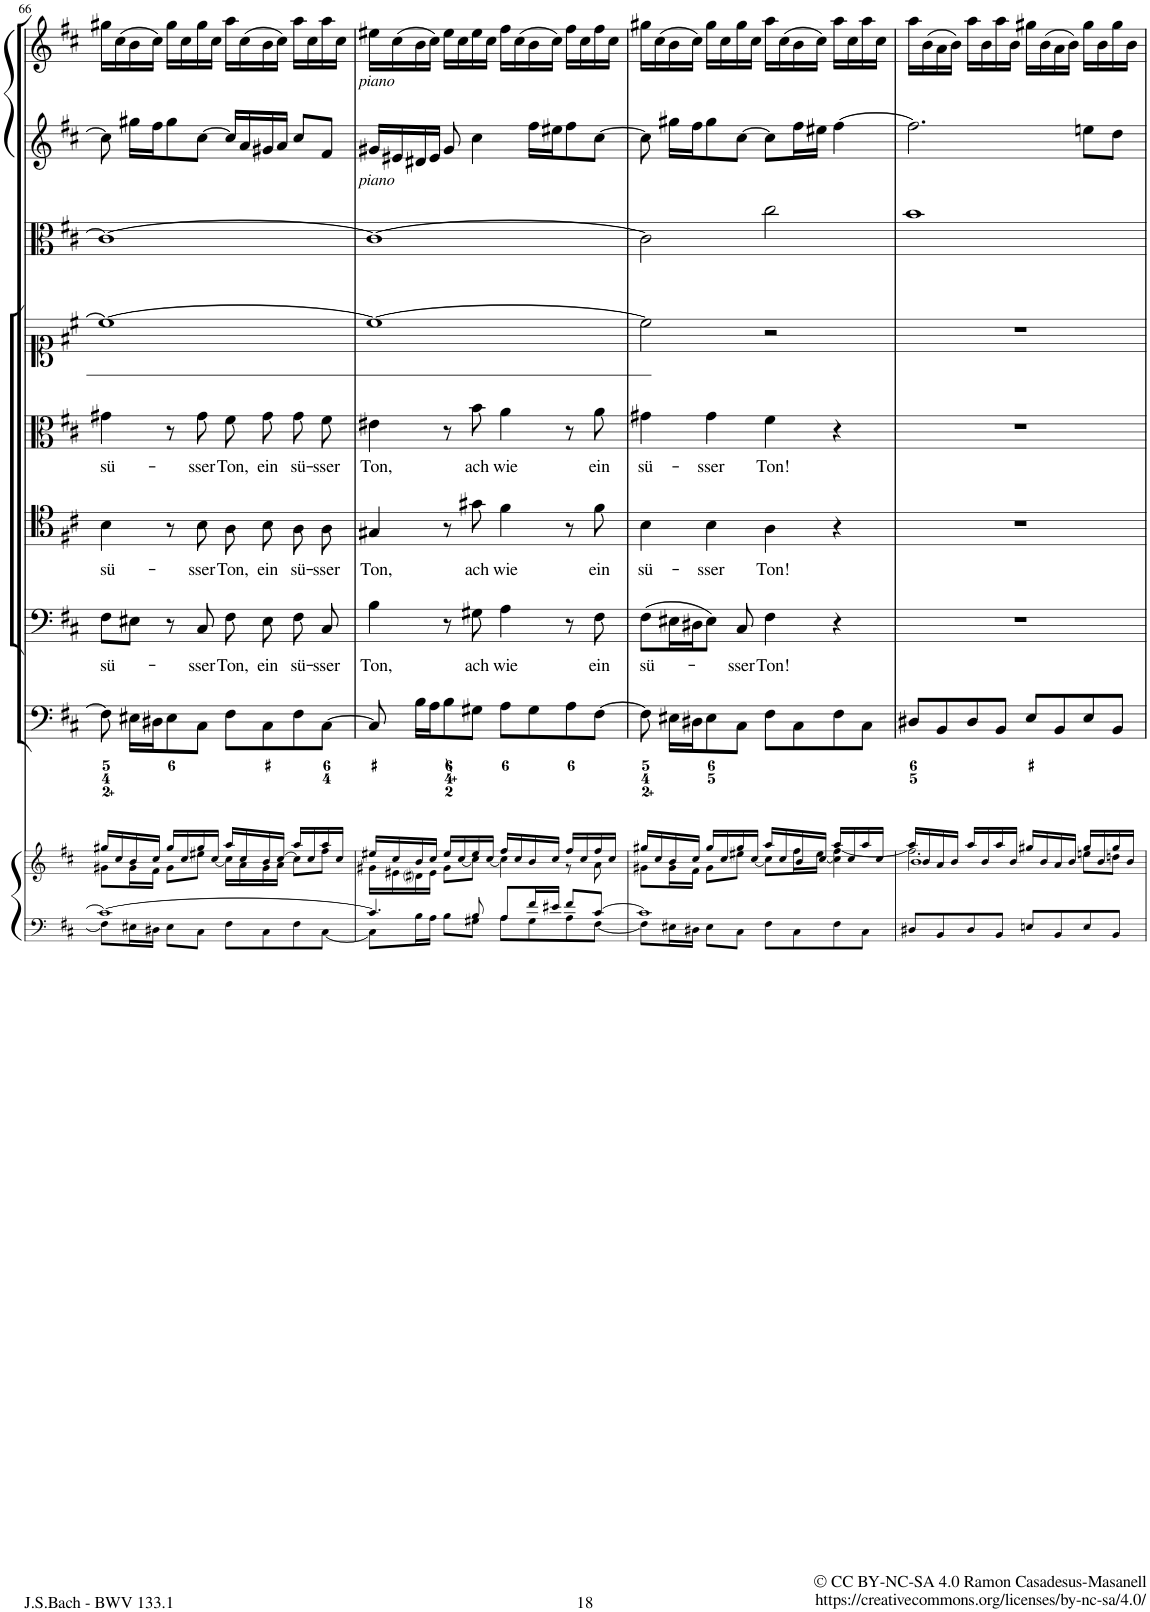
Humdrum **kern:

**kern	**kern	**kern	**kern	**text	**kern	**text	**kern	**text	**kern	**kern	**kern	**dynam	**kern	**dynam
*part9	*part9	*part8	*part7	*part7	*part6	*part6	*part5	*part5	*part4	*part3	*part2	*part2	*part1	*part1
*staff10	*staff9	*staff8	*staff7	*staff7	*staff6	*staff6	*staff5	*staff5	*staff4	*staff3	*staff2	*staff2	*staff1	*staff1
*I"Piano reduction	*	*I"Continuo	*I"Basso	*	*I"Tenore	*	*I"Alto	*	*I"Soprano Cornetto col Soprano	*I"Viola Oboe d'amore II colla Viola	*I"Violino II Oboe d'amore I col Violino II	*	*I"Violino I	*
*I'Pno	*	*	*	*	*	*	*	*	*	*I'Vla	*I'Vln	*	*I'Vln	*
!!LO:PB:g=z
*clefF4	*clefG2	*clefF4	*clefF4	*	*clefC4	*	*clefC3	*	*clefC1	*clefC3	*clefG2	*	*clefG2	*
*k[f#c#]	*k[f#c#]	*k[f#c#]	*k[f#c#]	*	*k[f#c#]	*	*k[f#c#]	*	*k[f#c#]	*k[f#c#]	*k[f#c#]	*	*k[f#c#]	*
*M2/2	*M2/2	*M2/2	*M2/2	*	*M2/2	*	*M2/2	*	*M2/2	*M2/2	*M2/2	*	*M2/2	*
*met(c|)	*met(c|)	*met(c|)	*met(c|)	*	*met(c|)	*	*met(c|)	*	*met(c|)	*met(c|)	*met(c|)	*	*met(c|)	*
=66	=66	=66	=66	=66	=66	=66	=66	=66	=66	=66	=66	=66	=66	=66
*^	*^	*	*	*	*	*	*	*	*	*	*	*	*	*
!	!	!	!	!	!	!LO:LY:b	!	!LO:LY:b	!	!LO:LY:b	!	!	!	!	!	!
1c#_	8F#\L]	16gg#X/LL	8g#X\L	8F#\]	8F#\L	sü-	4B\	sü-	4g#X\	sü-	1cc#_	1c#_	8cc#\]	.	16gg#X\LL	.
.	.	16cc#/	.	.	.	.	.	.	.	.	.	.	.	.	(16cc#\	.
.	16E#X\L	16b/	16g#\L	16E#X\LL	8E#X\J	.	.	.	.	.	.	.	16gg#X\LL	.	16b\	.
.	16D#X\JJ	16cc#/JJ	16f#\JJ	16D#X\J	.	.	.	.	.	.	.	.	16ff#\J	.	16cc#\JJ)	.
.	8E#\L	16gg#/LL	8g#\L	8E#\	8r	.	8r	.	8r	.	.	.	8gg#\	.	16gg#\LL	.
.	.	16cc#/	.	.	.	.	.	.	.	.	.	.	.	.	16cc#\	.
!	!	!	!	!	!	!LO:LY:b	!	!LO:LY:b	!	!LO:LY:b	!	!	!	!	!	!
.	8C#\J	16gg#/	8ee#X\J	8C#\J	8C#/	-sser	8B\	-sser	8g#\	-sser	.	.	[8cc#\J	.	16gg#\	.
.	.	[<16cc#/JJ	.	.	.	.	.	.	.	.	.	.	.	.	16cc#\JJ	.
!	!	!	!	!	!	!LO:LY:b	!	!LO:LY:b	!	!LO:LY:b	!	!	!	!	!	!
.	8F#\L	16aa/LL	16cc#\LL]	8F#\L	8F#\	Ton,	8A\L	Ton,	8f#\L	Ton,	.	.	16cc#/LL]	.	16aa\LL	.
.	.	16cc#/	16a\	.	.	.	.	.	.	.	.	.	16a/	.	(16cc#\	.
!	!	!	!	!	!	!LO:LY:b	!	!LO:LY:b	!	!LO:LY:b	!	!	!	!	!	!
.	8C#\	16b/	16g#\	8C#\	8E#\	ein	8B\	ein	8g#\	ein	.	.	16g#X/	.	16b\	.
.	.	[16cc#/JJ	16a\JJ	.	.	.	.	.	.	.	.	.	16a/JJ	.	16cc#\JJ)	.
!	!	!	!	!	!	!LO:LY:b	!	!LO:LY:b	!	!LO:LY:b	!	!	!	!	!	!
.	8F#\	16aa/LL	8cc#\L]	8F#\	8F#\	sü-	8A\	sü-	8g#\	sü-	.	.	8cc#/L	.	16aa\LL	.
.	.	16cc#/	.	.	.	.	.	.	.	.	.	.	.	.	16cc#\	.
!	!	!	!	!	!	!LO:LY:b	!	!LO:LY:b	!	!LO:LY:b	!	!	!	!	!	!
.	[8C#\J	16aa/	8ff#\J	[8C#\J	8C#/	-sser	8A\J	-sser	8f#\J	-sser	.	.	8f#/J	.	16aa\	.
.	.	16cc#/JJ	.	.	.	.	.	.	.	.	.	.	.	.	16cc#\JJ	.
=67	=67	=67	=67	=67	=67	=67	=67	=67	=67	=67	=67	=67	=67	=67	=67	=67
!	!	!	!	!	!	!LO:LY:b	!	!LO:LY:b	!	!LO:LY:b	!	!	!	!LO:DY:b	!	!LO:DY:b
4.c#/]	8C#\L]	16ee#X/LL	16g#X\LL	8C#/]	4B\	Ton,	4G#X/	Ton,	4e#X\	Ton,	1cc#_	1c#_	16g#X/LL	other-dynamics	16ee#X\LL	other-dynamics
.	.	16cc#/	16e#X\	.	.	.	.	.	.	.	.	.	16e#X/	.	(16cc#\	.
.	16B\L	16b/	16d#i\	16B\LL	.	.	.	.	.	.	.	.	16d#X/	.	16b\	.
.	16A\JJ	16cc#/JJ	16e#\JJ	16A\J	.	.	.	.	.	.	.	.	16e#/JJ	.	16cc#\JJ)	.
.	8B\L	16ee#/LL	8g#\L	8B\	8r	.	8r	.	8r	.	.	.	8g#/	.	16ee#\LL	.
.	.	[<16cc#/	.	.	.	.	.	.	.	.	.	.	.	.	16cc#\	.
!	!	!	!	!	!	!LO:LY:b	!	!LO:LY:b	!	!LO:LY:b	!	!	!	!	!	!
8B/	8G#X\J	16ee#/	8cc#\J]	8G#X\J	8G#X\	ach	8g#X\	ach	8b\	ach	.	.	4cc#\	.	16ee#\	.
.	.	[<16cc#/JJ	.	.	.	.	.	.	.	.	.	.	.	.	16cc#\JJ	.
!	!	!	!	!	!	!LO:LY:b	!	!LO:LY:b	!	!LO:LY:b	!	!	!	!	!	!
8A/L	8A\L	16ff#/LL	4cc#\]	8A\L	4A\	wie	4f#\	wie	4a\	wie	.	.	.	.	16ff#\LL	.
.	.	16cc#/	.	.	.	.	.	.	.	.	.	.	.	.	(16cc#\	.
16f#/L	8G#\	16b/	.	8G#\	.	.	.	.	.	.	.	.	16ff#\LL	.	16b\	.
16e#X/JJ	.	16cc#/JJ	.	.	.	.	.	.	.	.	.	.	16ee#X\J	.	16cc#\JJ)	.
8f#/L	8A\	16ff#/LL	8r	8A\	8r	.	8r	.	8r	.	.	.	8ff#\	.	16ff#\LL	.
.	.	16cc#/	.	.	.	.	.	.	.	.	.	.	.	.	16cc#\	.
!	!	!	!	!	!	!LO:LY:b	!	!LO:LY:b	!	!LO:LY:b	!	!	!	!	!	!
[8c#/J	[8F#\J	16ff#/	8a\	[8F#\J	8F#\	ein	8f#\	ein	8a\	ein	.	.	[8cc#\J	.	16ff#\	.
.	.	16cc#/JJ	.	.	.	.	.	.	.	.	.	.	.	.	16cc#\JJ	.
=68	=68	=68	=68	=68	=68	=68	=68	=68	=68	=68	=68	=68	=68	=68	=68	=68
!	!	!	!	!	!	!LO:LY:b	!	!LO:LY:b	!	!LO:LY:b	!	!	!	!	!	!
1c#]	8F#\L]	16gg#X/LL	8g#X\L	8F#\]	(8F#\L	sü-	4B\	sü-	4g#X\	sü-	2cc#\]	2c#\]	8cc#\]	.	16gg#X\LL	.
.	.	16cc#/	.	.	.	.	.	.	.	.	.	.	.	.	(16cc#\	.
.	16E#X\L	16b/	16g#\L	16E#X\LL	16E#X\L	.	.	.	.	.	.	.	16gg#X\LL	.	16b\	.
.	16D#X\JJ	16cc#/JJ	16f#\JJ	16D#X\J	16D#X\J	.	.	.	.	.	.	.	16ff#\J	.	16cc#\JJ)	.
!	!	!	!	!	!	!	!	!LO:LY:b	!	!LO:LY:b	!	!	!	!	!	!
.	8E#\L	16gg#/LL	8g#\L	8E#\	8E#\J)	.	4B\	-sser	4g#\	-sser	.	.	8gg#\	.	16gg#\LL	.
.	.	16cc#/	.	.	.	.	.	.	.	.	.	.	.	.	16cc#\	.
!	!	!	!	!	!	!LO:LY:b	!	!	!	!	!	!	!	!	!	!
.	8C#\J	16gg#/	8ee#X\J	8C#\J	8C#/	-sser	.	.	.	.	.	.	[8cc#\J	.	16gg#\	.
.	.	[<16cc#/JJ	.	.	.	.	.	.	.	.	.	.	.	.	16cc#\JJ	.
!	!	!	!	!	!	!LO:LY:b	!	!LO:LY:b	!	!LO:LY:b	!	!	!	!	!	!
.	8F#\L	16aa/LL	8cc#\L]	8F#\L	4F#\	Ton!	4A\	Ton!	4f#\	Ton!	2r	2cc#\	8cc#\L]	.	16aa\LL	.
.	.	16cc#/	.	.	.	.	.	.	.	.	.	.	.	.	(16cc#\	.
.	8C#\	16b/	16ff#\L	8C#\	.	.	.	.	.	.	.	.	16ff#\L	.	16b\	.
.	.	[<16cc#/JJ	16ee#\JJ	.	.	.	.	.	.	.	.	.	16ee#X\JJ	.	16cc#\JJ)	.
.	8F#\	16aa/LL	4cc#\] [4ff#\	8F#\	4r	.	4r	.	4r	.	.	.	[4ff#\	.	16aa\LL	.
.	.	16cc#/	.	.	.	.	.	.	.	.	.	.	.	.	16cc#\	.
.	8C#\J	16aa/	.	8C#\J	.	.	.	.	.	.	.	.	.	.	16aa\	.
.	.	16cc#/JJ	.	.	.	.	.	.	.	.	.	.	.	.	16cc#\JJ	.
*v	*v	*	*	*	*	*	*	*	*	*	*	*	*	*	*	*
=69	=69	=69	=69	=69	=69	=69	=69	=69	=69	=69	=69	=69	=69	=69	=69
*	*	*^	*	*	*	*	*	*	*	*	*	*	*	*	*
8D#X/L	16aa/LL	2.ff#\]	1b	8D#X/L	1r	.	1r	.	1r	.	1r	1b	2.ff#\]	.	16aa\LL	.
.	16b/	.	.	.	.	.	.	.	.	.	.	.	.	.	(16b\	.
8BB/	16a/	.	.	8BB/	.	.	.	.	.	.	.	.	.	.	16a\	.
.	16b/JJ	.	.	.	.	.	.	.	.	.	.	.	.	.	16b\JJ)	.
8D#/	16aa/LL	.	.	8D#/	.	.	.	.	.	.	.	.	.	.	16aa\LL	.
.	16b/	.	.	.	.	.	.	.	.	.	.	.	.	.	16b\	.
8BB/J	16aa/	.	.	8BB/J	.	.	.	.	.	.	.	.	.	.	16aa\	.
.	16b/JJ	.	.	.	.	.	.	.	.	.	.	.	.	.	16b\JJ	.
8En/L	16gg#X/LL	.	.	8E/L	.	.	.	.	.	.	.	.	.	.	16gg#X\LL	.
.	16b/	.	.	.	.	.	.	.	.	.	.	.	.	.	(16b\	.
8BB/	16a/	.	.	8BB/	.	.	.	.	.	.	.	.	.	.	16a\	.
.	16b/JJ	.	.	.	.	.	.	.	.	.	.	.	.	.	16b\JJ)	.
8E/	16gg#/LL	8een\L	.	8E/	.	.	.	.	.	.	.	.	8een\L	.	16gg#\LL	.
.	16b/	.	.	.	.	.	.	.	.	.	.	.	.	.	16b\	.
8BB/J	16gg#/	8ddn\J	.	8BB/J	.	.	.	.	.	.	.	.	8dd\J	.	16gg#\	.
.	16b/JJ	.	.	.	.	.	.	.	.	.	.	.	.	.	16b\JJ	.
*	*v	*v	*v	*	*	*	*	*	*	*	*	*	*	*	*	*
=	=	=	=	=	=	=	=	=	=	=	=	=	=	=
*-	*-	*-	*-	*-	*-	*-	*-	*-	*-	*-	*-	*-	*-	*-
